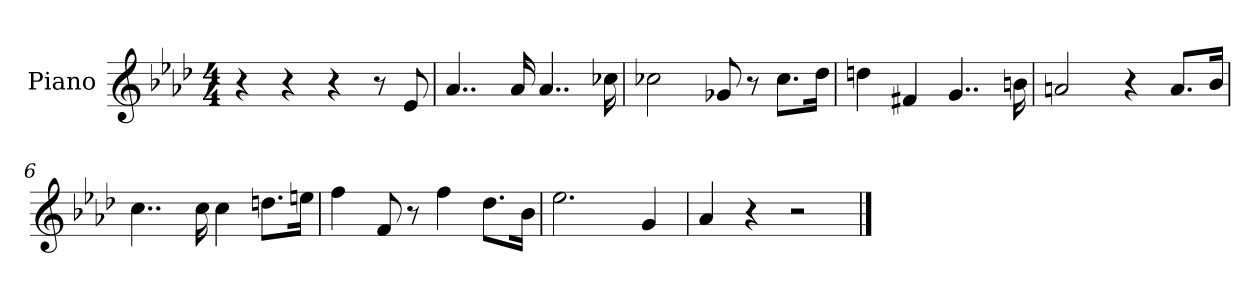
**kern
*part1
*staff1
*I"Piano
*I'Pno.
*clefG2
*k[b-e-a-d-]
*M4/4
=1
4r
4r
4r
8r
8e-/
=2
4..a-/
16a-/
4..a-/
16cc-X\
=3
2cc-X\
8g-X/
8r
8.cc-\L
16dd-\Jk
=4
4ddn\
4f#X/
4..g/
16bn\
=5
2an/
4r
8.a/L
16b-/Jk
=6
4..cc\
16cc\
4cc\
8.ddn\L
16een\Jk
!!LO:LB:g=z
=7
4ff\
8f/
8r
4ff\
8.dd-\L
16b-\Jk
=8
2.ee-\
4g/
=9
4a-/
4r
2r
==
*-
